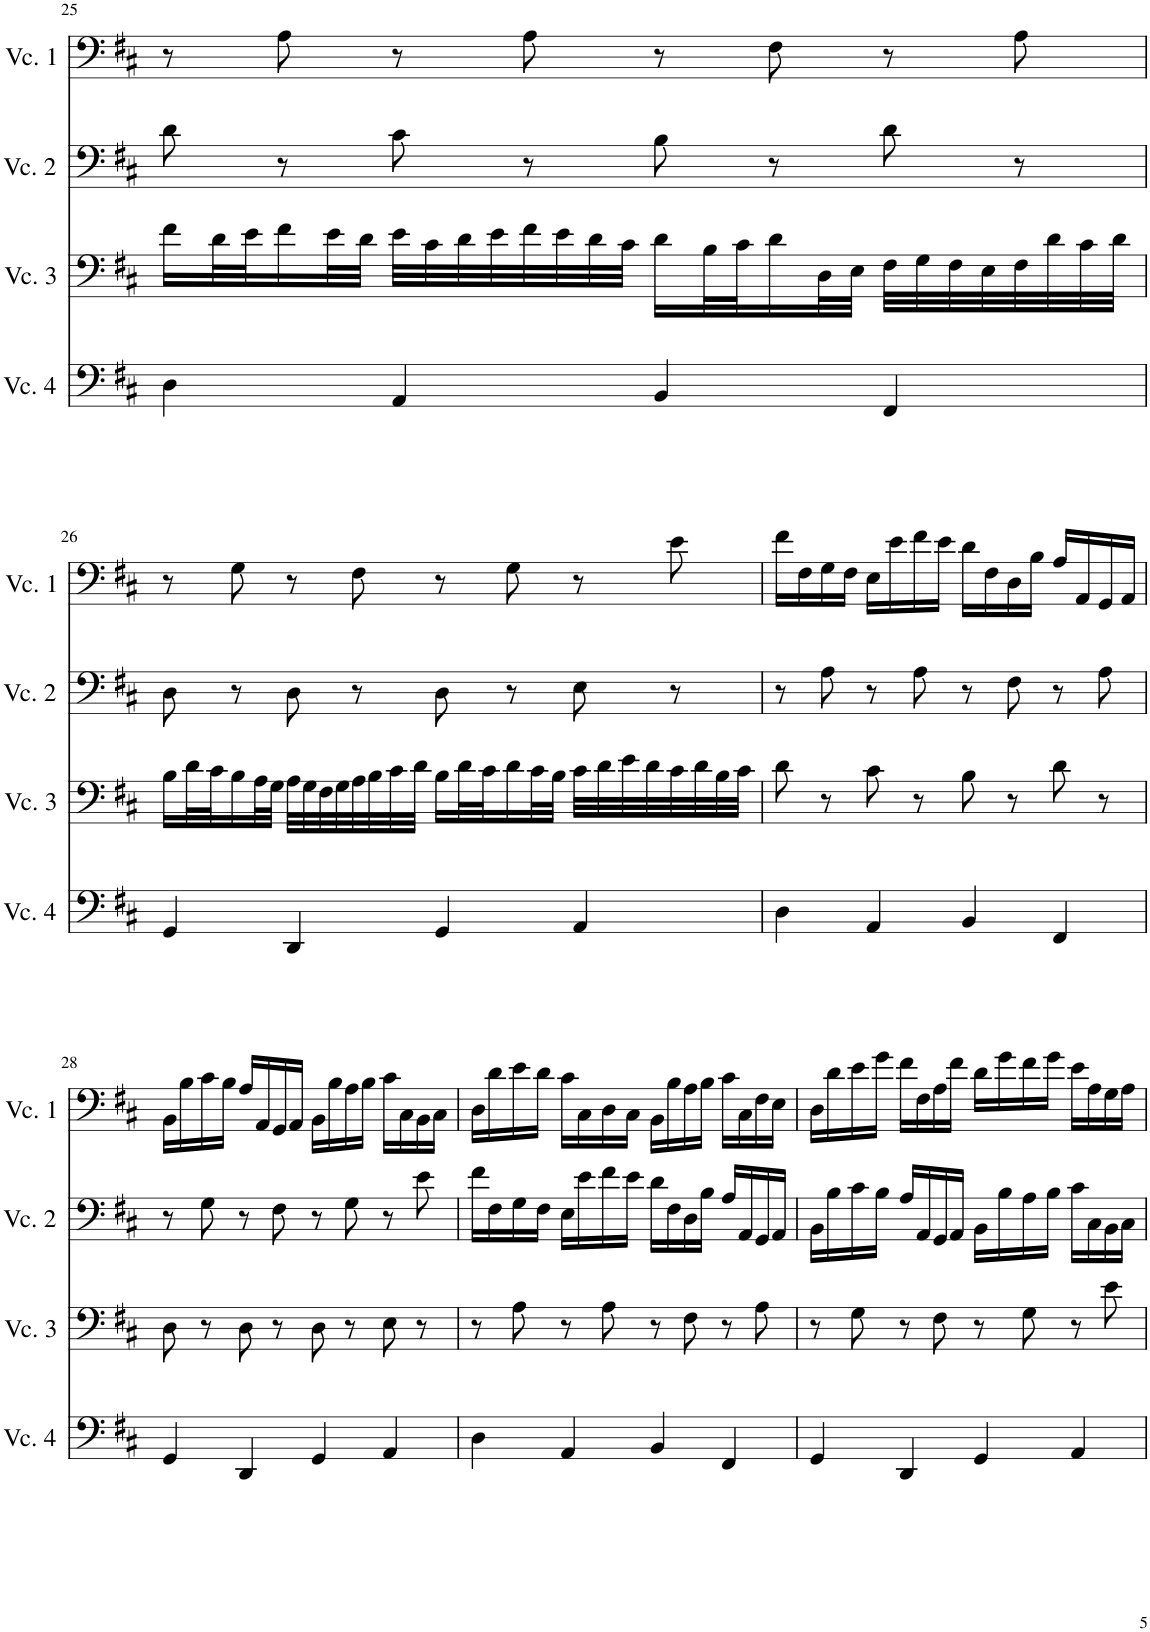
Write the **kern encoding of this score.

**kern	**kern	**kern	**kern
*part4	*part3	*part2	*part1
*staff4	*staff3	*staff2	*staff1
*I"Cello 4	*I"Cello 3	*I"Cello 2	*I"Cello 1
!!LO:PB:g=z
*clefF4	*clefF4	*clefF4	*clefF4
*k[f#c#]	*k[f#c#]	*k[f#c#]	*k[f#c#]
*M4/4	*M4/4	*M4/4	*M4/4
*met(c)	*met(c)	*met(c)	*met(c)
=25	=25	=25	=25
4D\	16f#\LL	8d\	8r
.	32d\L	.	.
.	32e\J	.	.
.	16f#\	8r	8A\
.	32e\L	.	.
.	32d\JJJ	.	.
4AA/	32e\LLL	8c#\	8r
.	32c#\	.	.
.	32d\	.	.
.	32e\	.	.
.	32f#\	8r	8A\
.	32e\	.	.
.	32d\	.	.
.	32c#\JJJ	.	.
4BB/	16d\LL	8B\	8r
.	32B\L	.	.
.	32c#\J	.	.
.	16d\	8r	8F#\
.	32D\L	.	.
.	32E\JJJ	.	.
4FF#/	32F#\LLL	8d\	8r
.	32G\	.	.
.	32F#\	.	.
.	32E\	.	.
.	32F#\	8r	8A\
.	32d\	.	.
.	32c#\	.	.
.	32d\JJJ	.	.
!!LO:LB:g=z
=26	=26	=26	=26
4GG/	16B\LL	8D\	8r
.	32d\L	.	.
.	32c#\J	.	.
.	16B\	8r	8G\
.	32A\L	.	.
.	32G\JJJ	.	.
4DD/	32A\LLL	8D\	8r
.	32G\	.	.
.	32F#\	.	.
.	32G\	.	.
.	32A\	8r	8F#\
.	32B\	.	.
.	32c#\	.	.
.	32d\JJJ	.	.
4GG/	16B\LL	8D\	8r
.	32d\L	.	.
.	32c#\J	.	.
.	16d\	8r	8G\
.	32c#\L	.	.
.	32B\JJJ	.	.
4AA/	32c#\LLL	8E\	8r
.	32d\	.	.
.	32e\	.	.
.	32d\	.	.
.	32c#\	8r	8e\
.	32d\	.	.
.	32B\	.	.
.	32c#\JJJ	.	.
=27	=27	=27	=27
4D\	8d\	8r	16f#\LL
.	.	.	16F#\
.	8r	8A\	16G\
.	.	.	16F#\JJ
4AA/	8c#\	8r	16E\LL
.	.	.	16e\
.	8r	8A\	16f#\
.	.	.	16e\JJ
4BB/	8B\	8r	16d\LL
.	.	.	16F#\
.	8r	8F#\	16D\
.	.	.	16B\JJ
4FF#/	8d\	8r	16A/LL
.	.	.	16AA/
.	8r	8A\	16GG/
.	.	.	16AA/JJ
!!LO:LB:g=z
=28	=28	=28	=28
4GG/	8D\	8r	16BB\LL
.	.	.	16B\
.	8r	8G\	16c#\
.	.	.	16B\JJ
4DD/	8D\	8r	16A/LL
.	.	.	16AA/
.	8r	8F#\	16GG/
.	.	.	16AA/JJ
4GG/	8D\	8r	16BB\LL
.	.	.	16B\
.	8r	8G\	16A\
.	.	.	16B\JJ
4AA/	8E\	8r	16c#\LL
.	.	.	16C#\
.	8r	8e\	16BB\
.	.	.	16C#\JJ
=29	=29	=29	=29
4D\	8r	16f#\LL	16D\LL
.	.	16F#\	16d\
.	8A\	16G\	16e\
.	.	16F#\JJ	16d\JJ
4AA/	8r	16E\LL	16c#\LL
.	.	16e\	16C#\
.	8A\	16f#\	16D\
.	.	16e\JJ	16C#\JJ
4BB/	8r	16d\LL	16BB\LL
.	.	16F#\	16B\
.	8F#\	16D\	16A\
.	.	16B\JJ	16B\JJ
4FF#/	8r	16A/LL	16c#\LL
.	.	16AA/	16C#\
.	8A\	16GG/	16F#\
.	.	16AA/JJ	16E\JJ
=30	=30	=30	=30
4GG/	8r	16BB\LL	16D\LL
.	.	16B\	16d\
.	8G\	16c#\	16e\
.	.	16B\JJ	16g\JJ
4DD/	8r	16A/LL	16f#\LL
.	.	16AA/	16F#\
.	8F#\	16GG/	16A\
.	.	16AA/JJ	16f#\JJ
4GG/	8r	16BB\LL	16d\LL
.	.	16B\	16g\
.	8G\	16A\	16f#\
.	.	16B\JJ	16g\JJ
4AA/	8r	16c#\LL	16e\LL
.	.	16C#\	16A\
.	8e\	16BB\	16G\
.	.	16C#\JJ	16A\JJ
=	=	=	=
*-	*-	*-	*-
